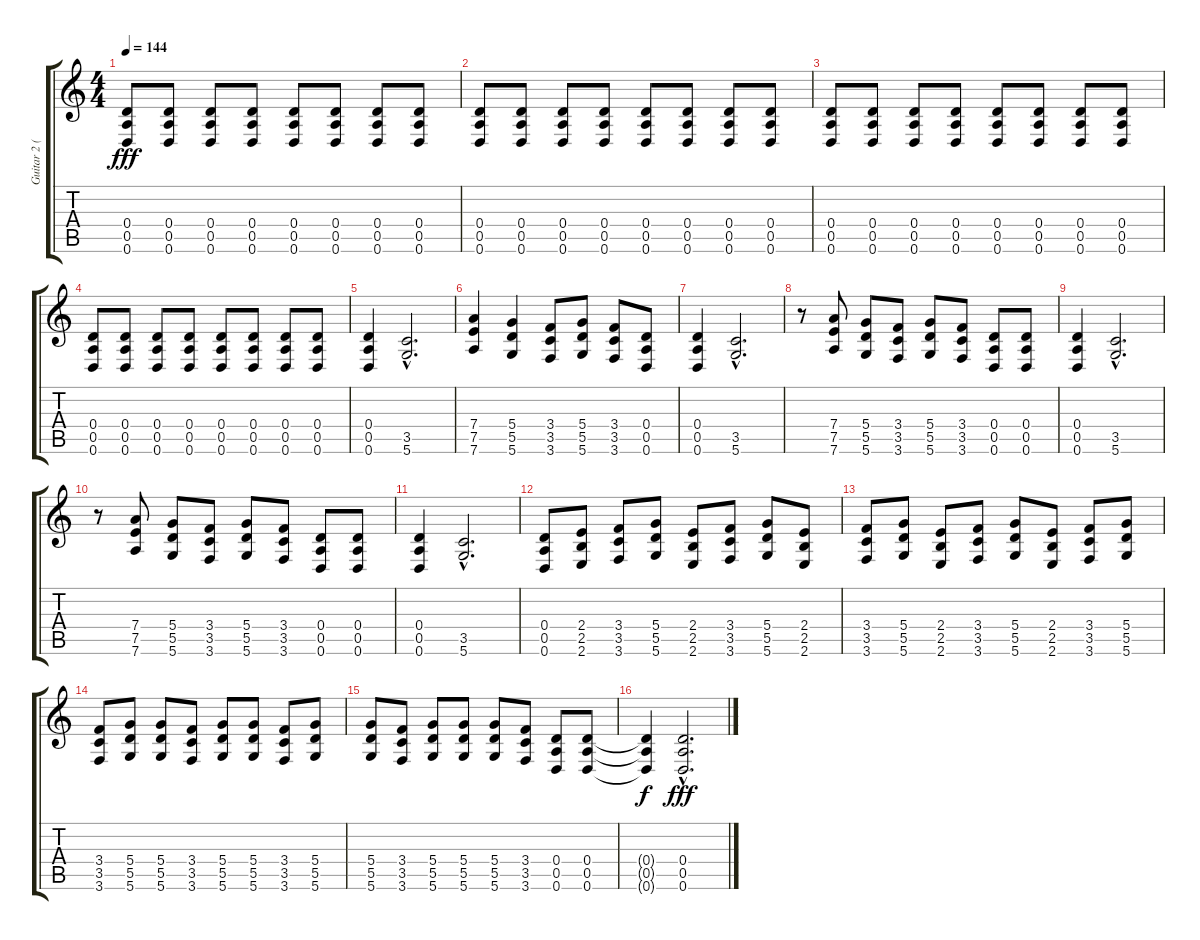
\track ("Guitar 2 (Rhythm)" "Guitar 2 (") {instrument distortionguitar}
\staff {score tabs}
\tuning (E4 B3 G3 D3 A2 D2) {hide}
\ts (4 4)
\tempo 144
\clef g2
\ks c
(0.4 0.5 0.6).8{dy fff} (0.4 0.5 0.6).8 (0.4 0.5 0.6).8 (0.4 0.5 0.6).8 (0.4 0.5 0.6).8 (0.4 0.5 0.6).8 (0.4 0.5 0.6).8 (0.4 0.5 0.6).8 |
(0.4 0.5 0.6).8 (0.4 0.5 0.6).8 (0.4 0.5 0.6).8 (0.4 0.5 0.6).8 (0.4 0.5 0.6).8 (0.4 0.5 0.6).8 (0.4 0.5 0.6).8 (0.4 0.5 0.6).8 |
(0.4 0.5 0.6).8 (0.4 0.5 0.6).8 (0.4 0.5 0.6).8 (0.4 0.5 0.6).8 (0.4 0.5 0.6).8 (0.4 0.5 0.6).8 (0.4 0.5 0.6).8 (0.4 0.5 0.6).8 |
(0.4 0.5 0.6).8 (0.4 0.5 0.6).8 (0.4 0.5 0.6).8 (0.4 0.5 0.6).8 (0.4 0.5 0.6).8 (0.4 0.5 0.6).8 (0.4 0.5 0.6).8 (0.4 0.5 0.6).8 |
(0.4 0.5 0.6).4 (3.5{hac} 5.6{hac}).2{d} |
(7.4 7.5 7.6).4 (5.4 5.5 5.6).4 (3.4 3.5 3.6).8 (5.4 5.5 5.6).8 (3.4 3.5 3.6).8 (0.4 0.5 0.6).8 |
(0.4 0.5 0.6).4 (3.5{hac} 5.6{hac}).2{d} |
r.8 (7.4 7.5 7.6).8 (5.4 5.5 5.6).8 (3.4 3.5 3.6).8 (5.4 5.5 5.6).8 (3.4 3.5 3.6).8 (0.4 0.5 0.6).8 (0.4 0.5 0.6).8 |
(0.4 0.5 0.6).4 (3.5{hac} 5.6{hac}).2{d} |
r.8 (7.4 7.5 7.6).8 (5.4 5.5 5.6).8 (3.4 3.5 3.6).8 (5.4 5.5 5.6).8 (3.4 3.5 3.6).8 (0.4 0.5 0.6).8 (0.4 0.5 0.6).8 |
(0.4 0.5 0.6).4 (3.5{hac} 5.6{hac}).2{d} |
(0.4 0.5 0.6).8 (2.4 2.5 2.6).8 (3.4 3.5 3.6).8 (5.4 5.5 5.6).8 (2.4 2.5 2.6).8 (3.4 3.5 3.6).8 (5.4 5.5 5.6).8 (2.4 2.5 2.6).8 |
(3.4 3.5 3.6).8 (5.4 5.5 5.6).8 (2.4 2.5 2.6).8 (3.4 3.5 3.6).8 (5.4 5.5 5.6).8 (2.4 2.5 2.6).8 (3.4 3.5 3.6).8 (5.4 5.5 5.6).8 |
(3.4 3.5 3.6).8 (5.4 5.5 5.6).8 (5.4 5.5 5.6).8 (3.4 3.5 3.6).8 (5.4 5.5 5.6).8 (5.4 5.5 5.6).8 (3.4 3.5 3.6).8 (5.4 5.5 5.6).8 |
(5.4 5.5 5.6).8 (3.4 3.5 3.6).8 (5.4 5.5 5.6).8 (5.4 5.5 5.6).8 (5.4 5.5 5.6).8 (3.4 3.5 3.6).8 (0.4 0.5 0.6).8 (0.4 0.5 0.6).8 |
(0.4{t} 0.5{t} 0.6{t}).4{dy f} (0.4{hac} 0.5{hac} 0.6{hac}).2{d dy fff}
